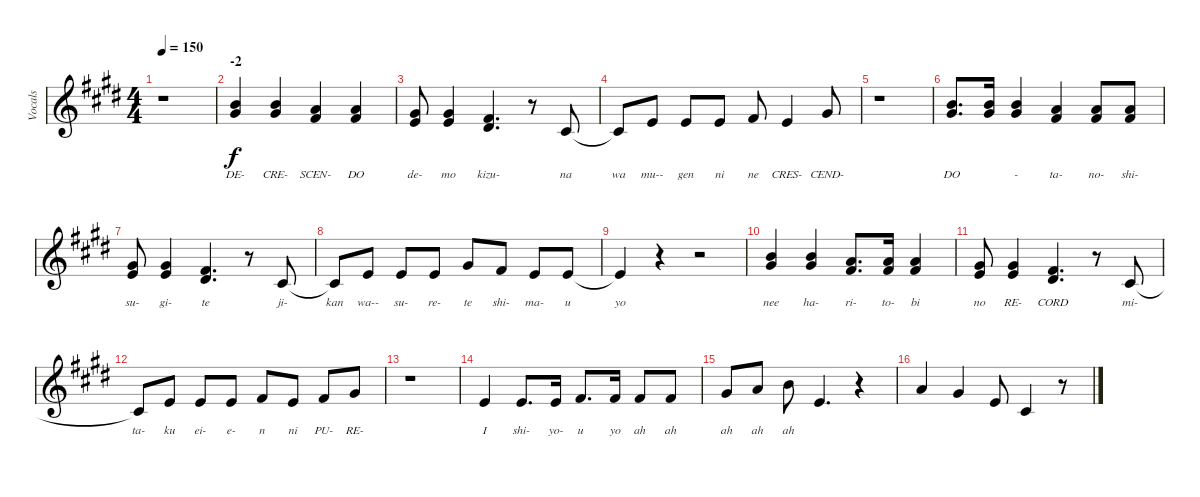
\track ("Vocals" "Vocals") {instrument pad4choir}
\staff {score}
\tuning (E4 B3 G3 D3 A2 E2 B1) {hide}
\ts (4 4)
\tempo 150
\clef g2
\ks e
r.1{dy f} |
\section ("" "-2")
(4.1 12.2).4{lyrics (0 "DE-") lyrics (1 "") lyrics (2 "") lyrics (3 "") lyrics (4 "")} (7.1 9.2).4{lyrics (0 "CRE-") lyrics (1 "") lyrics (2 "") lyrics (3 "") lyrics (4 "")} (5.1 7.2).4{lyrics (0 "SCEN-") lyrics (1 "") lyrics (2 "") lyrics (3 "") lyrics (4 "")} (5.1 7.2).4{lyrics (0 "DO") lyrics (1 "") lyrics (2 "") lyrics (3 "") lyrics (4 "")} |
(0.1 9.2).8{lyrics (0 "de-") lyrics (1 "") lyrics (2 "") lyrics (3 "") lyrics (4 "")} (4.1 5.2).4{lyrics (0 "mo") lyrics (1 "") lyrics (2 "") lyrics (3 "") lyrics (4 "")} (2.1 4.2).4{d lyrics (0 "kizu-") lyrics (1 "") lyrics (2 "") lyrics (3 "") lyrics (4 "")} r.8 2.2.8{lyrics (0 "na") lyrics (1 "") lyrics (2 "") lyrics (3 "") lyrics (4 "")} |
2.2{t}.8{lyrics (0 "wa") lyrics (1 "") lyrics (2 "") lyrics (3 "") lyrics (4 "")} 0.1.8{lyrics (0 "mu--") lyrics (1 "") lyrics (2 "") lyrics (3 "") lyrics (4 "")} 0.1.8{lyrics (0 "gen") lyrics (1 "") lyrics (2 "") lyrics (3 "") lyrics (4 "")} 0.1.8{lyrics (0 "ni") lyrics (1 "") lyrics (2 "") lyrics (3 "") lyrics (4 "")} 2.1.8{lyrics (0 "ne") lyrics (1 "") lyrics (2 "") lyrics (3 "") lyrics (4 "")} 0.1.4{lyrics (0 "CRES-") lyrics (1 "") lyrics (2 "") lyrics (3 "") lyrics (4 "")} 4.1.8{lyrics (0 "CEND-") lyrics (1 "") lyrics (2 "") lyrics (3 "") lyrics (4 "")} |
r.1 |
(4.1 12.2).8{d lyrics (0 "DO") lyrics (1 "") lyrics (2 "") lyrics (3 "") lyrics (4 "")} (4.1 12.2).16{lyrics (0 "") lyrics (1 "") lyrics (2 "") lyrics (3 "") lyrics (4 "")} (7.1 9.2).4{lyrics (0 "-") lyrics (1 "") lyrics (2 "") lyrics (3 "") lyrics (4 "")} (5.1 7.2).4{lyrics (0 "ta-") lyrics (1 "") lyrics (2 "") lyrics (3 "") lyrics (4 "")} (5.1 7.2).8{lyrics (0 "no-") lyrics (1 "") lyrics (2 "") lyrics (3 "") lyrics (4 "")} (5.1 7.2).8{lyrics (0 "shi-") lyrics (1 "") lyrics (2 "") lyrics (3 "") lyrics (4 "")} |
(0.1 9.2).8{lyrics (0 "su-") lyrics (1 "") lyrics (2 "") lyrics (3 "") lyrics (4 "")} (4.1 5.2).4{lyrics (0 "gi-") lyrics (1 "") lyrics (2 "") lyrics (3 "") lyrics (4 "")} (2.1 4.2).4{d lyrics (0 "te") lyrics (1 "") lyrics (2 "") lyrics (3 "") lyrics (4 "")} r.8 2.2.8{lyrics (0 "ji-") lyrics (1 "") lyrics (2 "") lyrics (3 "") lyrics (4 "")} |
2.2{t}.8{lyrics (0 "kan") lyrics (1 "") lyrics (2 "") lyrics (3 "") lyrics (4 "")} 0.1.8{lyrics (0 "wa--") lyrics (1 "") lyrics (2 "") lyrics (3 "") lyrics (4 "")} 0.1.8{lyrics (0 "su-") lyrics (1 "") lyrics (2 "") lyrics (3 "") lyrics (4 "")} 0.1.8{lyrics (0 "re-") lyrics (1 "") lyrics (2 "") lyrics (3 "") lyrics (4 "")} 4.1.8{lyrics (0 "te") lyrics (1 "") lyrics (2 "") lyrics (3 "") lyrics (4 "")} 2.1.8{lyrics (0 "shi-") lyrics (1 "") lyrics (2 "") lyrics (3 "") lyrics (4 "")} 0.1.8{lyrics (0 "ma-") lyrics (1 "") lyrics (2 "") lyrics (3 "") lyrics (4 "")} 0.1.8{lyrics (0 "u") lyrics (1 "") lyrics (2 "") lyrics (3 "") lyrics (4 "")} |
0.1{t}.4{lyrics (0 "yo") lyrics (1 "") lyrics (2 "") lyrics (3 "") lyrics (4 "")} r.4 r.2 |
(4.1 12.2).4{lyrics (0 "nee") lyrics (1 "") lyrics (2 "") lyrics (3 "") lyrics (4 "")} (7.1 9.2).4{lyrics (0 "ha-") lyrics (1 "") lyrics (2 "") lyrics (3 "") lyrics (4 "")} (5.1 7.2).8{d lyrics (0 "ri-") lyrics (1 "") lyrics (2 "") lyrics (3 "") lyrics (4 "")} (2.1 10.2).16{lyrics (0 "to-") lyrics (1 "") lyrics (2 "") lyrics (3 "") lyrics (4 "")} (5.1 7.2).4{lyrics (0 "bi") lyrics (1 "") lyrics (2 "") lyrics (3 "") lyrics (4 "")} |
(0.1 9.2).8{lyrics (0 "no") lyrics (1 "") lyrics (2 "") lyrics (3 "") lyrics (4 "")} (4.1 5.2).4{lyrics (0 "RE-") lyrics (1 "") lyrics (2 "") lyrics (3 "") lyrics (4 "")} (2.1 4.2).4{d lyrics (0 "CORD") lyrics (1 "") lyrics (2 "") lyrics (3 "") lyrics (4 "")} r.8 2.2.8{lyrics (0 "mi-") lyrics (1 "") lyrics (2 "") lyrics (3 "") lyrics (4 "")} |
2.2{t}.8{lyrics (0 "ta-") lyrics (1 "") lyrics (2 "") lyrics (3 "") lyrics (4 "")} 0.1.8{lyrics (0 "ku") lyrics (1 "") lyrics (2 "") lyrics (3 "") lyrics (4 "")} 0.1.8{lyrics (0 "ei-") lyrics (1 "") lyrics (2 "") lyrics (3 "") lyrics (4 "")} 0.1.8{lyrics (0 "e-") lyrics (1 "") lyrics (2 "") lyrics (3 "") lyrics (4 "")} 2.1.8{lyrics (0 "n") lyrics (1 "") lyrics (2 "") lyrics (3 "") lyrics (4 "")} 0.1.8{lyrics (0 "ni") lyrics (1 "") lyrics (2 "") lyrics (3 "") lyrics (4 "")} 2.1.8{lyrics (0 "PU-") lyrics (1 "") lyrics (2 "") lyrics (3 "") lyrics (4 "")} 4.1.8{lyrics (0 "RE-") lyrics (1 "") lyrics (2 "") lyrics (3 "") lyrics (4 "")} |
r.1 |
0.1.4{lyrics (0 "I") lyrics (1 "") lyrics (2 "") lyrics (3 "") lyrics (4 "")} 0.1.8{d lyrics (0 "shi-") lyrics (1 "") lyrics (2 "") lyrics (3 "") lyrics (4 "")} 0.1.16{lyrics (0 "yo-") lyrics (1 "") lyrics (2 "") lyrics (3 "") lyrics (4 "")} 2.1.8{d lyrics (0 "u") lyrics (1 "") lyrics (2 "") lyrics (3 "") lyrics (4 "")} 2.1.16{lyrics (0 "yo") lyrics (1 "") lyrics (2 "") lyrics (3 "") lyrics (4 "")} 2.1.8{lyrics (0 "ah") lyrics (1 "") lyrics (2 "") lyrics (3 "") lyrics (4 "")} 2.1.8{lyrics (0 "ah") lyrics (1 "") lyrics (2 "") lyrics (3 "") lyrics (4 "")} |
4.1.8{lyrics (0 "ah") lyrics (1 "") lyrics (2 "") lyrics (3 "") lyrics (4 "")} 5.1.8{lyrics (0 "ah") lyrics (1 "") lyrics (2 "") lyrics (3 "") lyrics (4 "")} 7.1.8{lyrics (0 "ah") lyrics (1 "") lyrics (2 "") lyrics (3 "") lyrics (4 "")} 0.1.4{d} r.4 |
5.1.4 4.1.4 0.1.8 2.2.4 r.8
